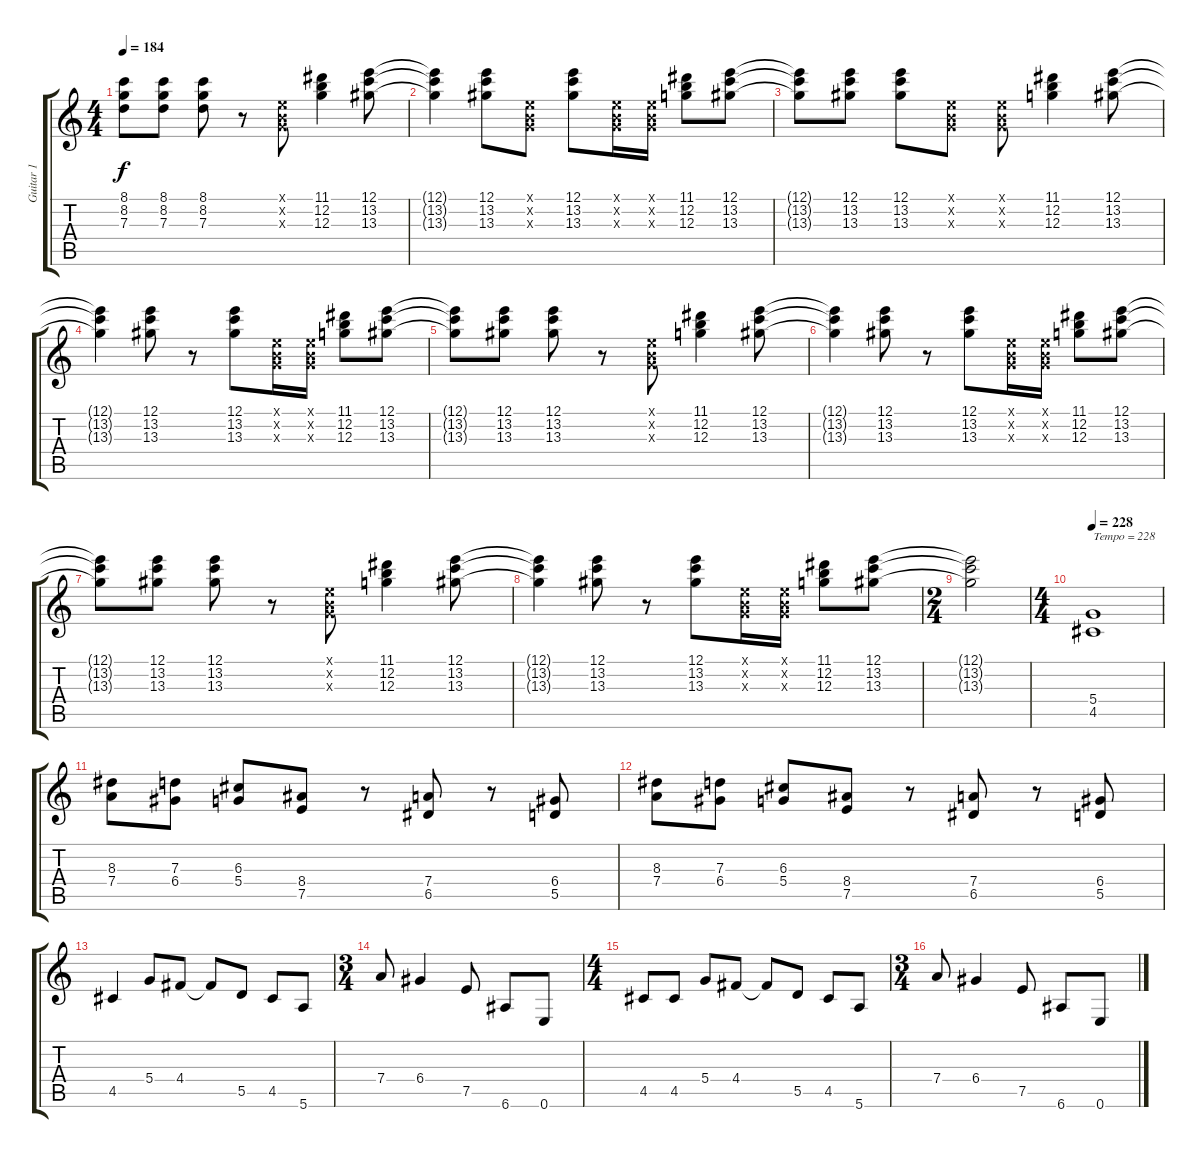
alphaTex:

\track ("Guitar 1" "Guitar 1") {instrument overdrivenguitar}
\staff {score tabs}
\tuning (E4 B3 G3 D3 A2 E2) {hide}
\ts (4 4)
\tempo 184
\clef g2
\ks c
(8.1{t} 8.2{t} 7.3{t}).8{dy f} (8.1 8.2 7.3).8 (8.1 8.2 7.3).8 r.8 (0.1{x} 0.2{x} 0.3{x}).8 (11.1 12.2 12.3).4 (12.1 13.2 13.3).8 |
(12.1{t} 13.2{t} 13.3{t}).4 (12.1 13.2 13.3).8 (0.1{x} 0.2{x} 0.3{x}).8 (12.1 13.2 13.3).8 (0.1{x} 0.2{x} 0.3{x}).16 (0.1{x} 0.2{x} 0.3{x}).16 (11.1 12.2 12.3).8 (12.1 13.2 13.3).8 |
(12.1{t} 13.2{t} 13.3{t}).8 (12.1 13.2 13.3).8 (12.1 13.2 13.3).8 (0.1{x} 0.2{x} 0.3{x}).8 (0.1{x} 0.2{x} 0.3{x}).8 (11.1 12.2 12.3).4 (12.1 13.2 13.3).8 |
(12.1{t} 13.2{t} 13.3{t}).4 (12.1 13.2 13.3).8 r.8 (12.1 13.2 13.3).8 (0.1{x} 0.2{x} 0.3{x}).16 (0.1{x} 0.2{x} 0.3{x}).16 (11.1 12.2 12.3).8 (12.1 13.2 13.3).8 |
(12.1{t} 13.2{t} 13.3{t}).8 (12.1 13.2 13.3).8 (12.1 13.2 13.3).8 r.8 (0.1{x} 0.2{x} 0.3{x}).8 (11.1 12.2 12.3).4 (12.1 13.2 13.3).8 |
(12.1{t} 13.2{t} 13.3{t}).4 (12.1 13.2 13.3).8 r.8 (12.1 13.2 13.3).8 (0.1{x} 0.2{x} 0.3{x}).16 (0.1{x} 0.2{x} 0.3{x}).16 (11.1 12.2 12.3).8 (12.1 13.2 13.3).8 |
(12.1{t} 13.2{t} 13.3{t}).8 (12.1 13.2 13.3).8 (12.1 13.2 13.3).8 r.8 (0.1{x} 0.2{x} 0.3{x}).8 (11.1 12.2 12.3).4 (12.1 13.2 13.3).8 |
(12.1{t} 13.2{t} 13.3{t}).4 (12.1 13.2 13.3).8 r.8 (12.1 13.2 13.3).8 (0.1{x} 0.2{x} 0.3{x}).16 (0.1{x} 0.2{x} 0.3{x}).16 (11.1 12.2 12.3).8 (12.1 13.2 13.3).8 |
\ts (2 4)
(12.1{t} 13.2{t} 13.3{t}).2 |
\ts (4 4)
\tempo 228
(5.4 4.5).1{txt "Tempo = 228"} |
(8.3 7.4).8 (7.3 6.4).8 (6.3 5.4).8 (8.4 7.5).8 r.8 (7.4 6.5).8 r.8 (6.4 5.5).8 |
(8.3 7.4).8 (7.3 6.4).8 (6.3 5.4).8 (8.4 7.5).8 r.8 (7.4 6.5).8 r.8 (6.4 5.5).8 |
4.5.4 5.4.8 4.4.8 4.4{t}.8 5.5.8 4.5.8 5.6.8 |
\ts (3 4)
7.4.8 6.4.4 7.5.8 6.6.8 0.6.8 |
\ts (4 4)
4.5.8 4.5.8 5.4.8 4.4.8 4.4{t}.8 5.5.8 4.5.8 5.6.8 |
\ts (3 4)
7.4.8 6.4.4 7.5.8 6.6.8 0.6.8
